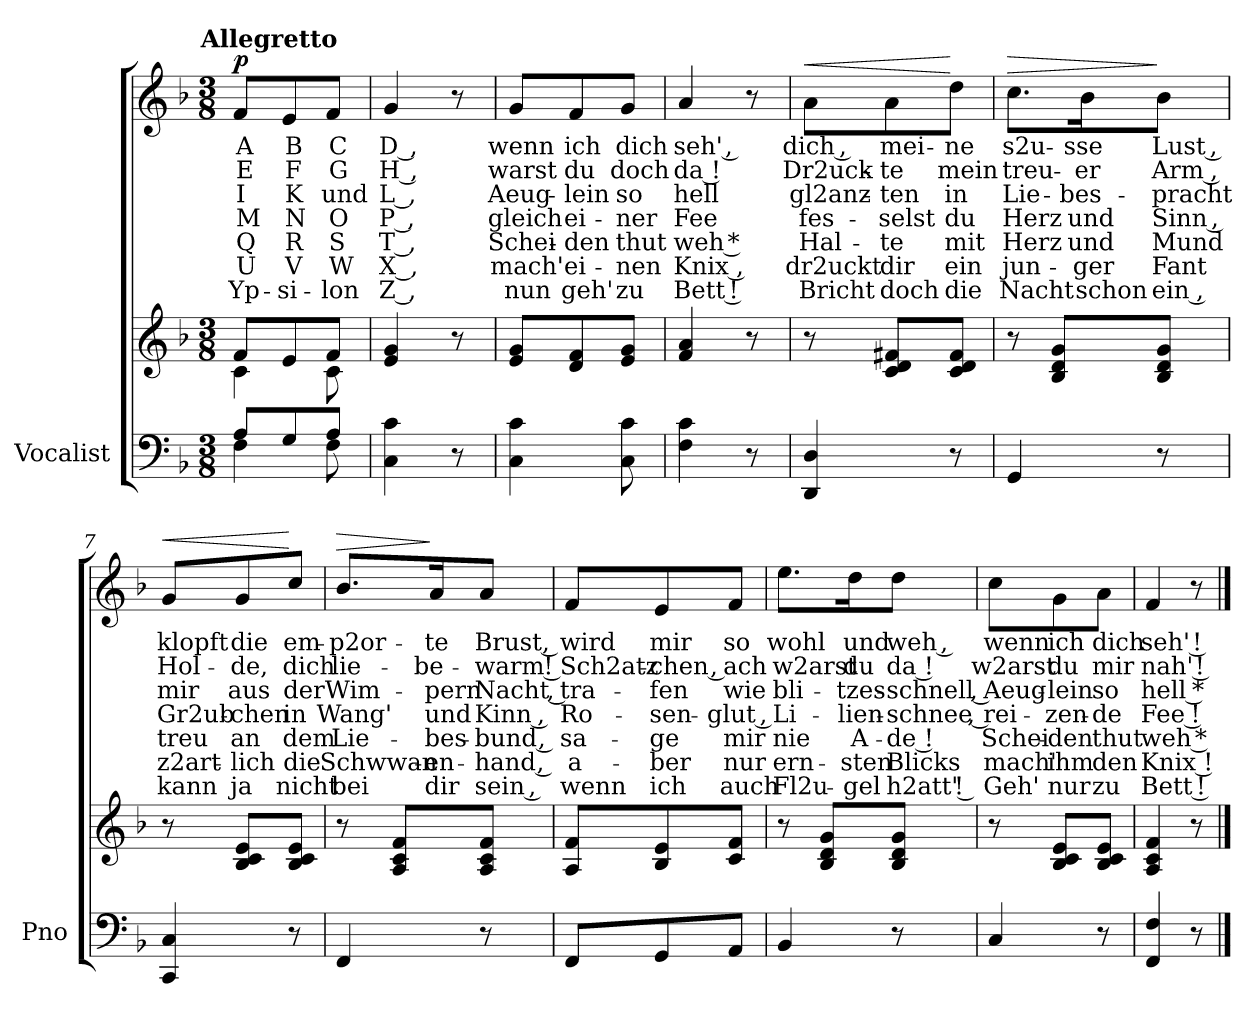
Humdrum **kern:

**kern	**kern	**kern	**text	**text	**text	**text	**text	**text	**text	**dynam
*part1	*part1	*part1	*part1	*part1	*part1	*part1	*part1	*part1	*part1	*part1
*staff3	*staff2	*staff1	*staff1	*staff1	*staff1	*staff1	*staff1	*staff1	*staff1	*staff1/2/3
*I"Vocalist	*	*	*	*	*	*	*	*	*	*
*I'Pno	*	*	*	*	*	*	*	*	*	*
*clefF4	*clefG2	*clefG2	*	*	*	*	*	*	*	*
*k[b-]	*k[b-]	*k[b-]	*	*	*	*	*	*	*	*
*F:	*F:	*F:	*	*	*	*	*	*	*	*
!!LO:TX:omd:t=Allegretto
*M3/8	*M3/8	*M3/8	*	*	*	*	*	*	*	*
*MM100	*MM100	*MM100	*	*	*	*	*	*	*	*
=1	=1	=1	=1	=1	=1	=1	=1	=1	=1	=1
*^	*^	*	*	*	*	*	*	*	*	*
!	!	!	!	!	!	!	!	!	!	!	!	!LO:DY:b=2
8A/L	4F\	8f/L	4c\	8f/L	A	E	I	M	Q	U	Yp-	p
8G/	.	8e/	.	8e/	B	F	K	N	R	V	-si-	.
8A/J	8F\	8f/J	8c\	8f/J	C	G	und	O	S	W	-lon	.
*v	*v	*	*	*	*	*	*	*	*	*	*	*
*	*v	*v	*	*	*	*	*	*	*	*	*
=2	=2	=2	=2	=2	=2	=2	=2	=2	=2	=2
4C\ 4c\	4e/ 4g/	4g/	D ,	H ,	L ,	P ,	T ,	X ,	Z ,	.
8r	8r	8r	.	.	.	.	.	.	.	.
=3	=3	=3	=3	=3	=3	=3	=3	=3	=3	=3
4C\ 4c\	8e/ 8g/L	8g/L	wenn	warst	Aeug-	gleich	Schei-	mach'	nun	.
.	8d/ 8f/	8f/	ich	du	-lein	ei-	-den	ei-	geh'	.
8C\ 8c\	8e/ 8g/J	8g/J	dich	doch	so	-ner	thut	-nen	zu	.
=4	=4	=4	=4	=4	=4	=4	=4	=4	=4	=4
4F\ 4c\	4f/ 4a/	4a/	seh' ,	da !	hell	Fee	weh *	Knix ,	Bett !	.
8r	8r	8r	.	.	.	.	.	.	.	.
=5	=5	=5	=5	=5	=5	=5	=5	=5	=5	=5
!	!	!	!	!	!	!	!	!	!	!LO:HP:a
4DD/ 4D/	8r	8a\L	dich ,	Dr2uck-	gl2anz-	fes-	Hal-	dr2uckt	Bricht	<
.	8c/ 8d/ 8f#X/L	8a\	mei-	-te	-ten	-selst	-te	dir	doch	.
8r	8c/ 8d/ 8f#/J	8dd\J	-ne	mein	in	du	mit	ein	die	[
=6	=6	=6	=6	=6	=6	=6	=6	=6	=6	=6
!	!	!	!	!	!	!	!	!	!	!LO:HP:a
4GG/	8r	8.cc\L	s2u-	treu-	Lie-	Herz	Herz	jun-	Nacht	>
.	8B-/ 8d/ 8g/L	.	.	.	.	.	.	.	.	.
.	.	16b-\K	-sse	-er	-bes-	und	und	-ger	schon	.
8r	8B-/ 8d/ 8g/J	8b-\J	Lust ,	Arm ,	-pracht	Sinn ,	Mund	Fant	ein ,	]
=7	=7	=7	=7	=7	=7	=7	=7	=7	=7	=7
!	!	!	!	!	!	!	!	!	!	!LO:HP:a
4CC/ 4C/	8r	8g/L	klopft	Hol-	mir	Gr2ub-	treu	z2art-	kann	<
.	8B-/ 8c/ 8e/L	8g/	die	-de,	aus	-chen	an	-lich	ja	.
8r	8B-/ 8c/ 8e/J	8cc/J	em-	dich	der	in	dem	die	nicht	[
=8	=8	=8	=8	=8	=8	=8	=8	=8	=8	=8
!	!	!	!	!	!	!	!	!	!	!LO:HP:a
4FF/	8r	8.b-/L	-p2or-	lie-	Wim-	Wang'	Lie-	Schwwan-	bei	>
.	8A/ 8c/ 8f/L	.	.	.	.	.	.	.	.	.
.	.	16a/K	-te	-be-	-pern	und	-bes-	-en-	dir	]
8r	8A/ 8c/ 8f/J	8a/J	Brust ,	warm !	Nacht ,	Kinn ,	-bund ,	-hand ,	sein ,	.
=9	=9	=9	=9	=9	=9	=9	=9	=9	=9	=9
8FF/L	8A/ 8f/L	8f/L	wird	Sch2atz-	tra-	Ro-	sa-	a-	wenn	.
8GG/	8B-/ 8e/	8e/	mir	-chen ,	-fen	-sen-	-ge	-ber	ich	.
8AA/J	8c/ 8f/J	8f/J	so	ach	wie	-glut ,	mir	nur	auch	.
=10	=10	=10	=10	=10	=10	=10	=10	=10	=10	=10
4BB-/	8r	8.ee\L	wohl	w2arst	bli-	Li-	nie	ern-	Fl2u-	.
.	8B-/ 8d/ 8g/L	.	.	.	.	.	.	.	.	.
.	.	16dd\K	und	du	-tzes-	-lien-	A-	-sten	-gel	.
8r	8B-/ 8d/ 8g/J	8dd\J	weh ,	da !	-schnell ,	schnee ,	de !	Blicks	h2att' !	.
=11	=11	=11	=11	=11	=11	=11	=11	=11	=11	=11
4C/	8r	8cc\L	wenn	w2arst	Aeug-	rei-	Schei-	mach'	Geh'	.
.	8B-/ 8c/ 8e/L	8g\	ich	du	-lein	-zen-	-den	ihm	nur	.
8r	8B-/ 8c/ 8e/J	8a\J	dich	mir	so	-de	thut	den	zu	.
=12	=12	=12	=12	=12	=12	=12	=12	=12	=12	=12
4FF/ 4F/	4A/ 4c/ 4f/	4f/	seh' !	nah' !	hell *	Fee !	weh *	Knix !	Bett !	.
8r	8r	8r	.	.	.	.	.	.	.	.
==	==	==	==	==	==	==	==	==	==	==
*-	*-	*-	*-	*-	*-	*-	*-	*-	*-	*-
